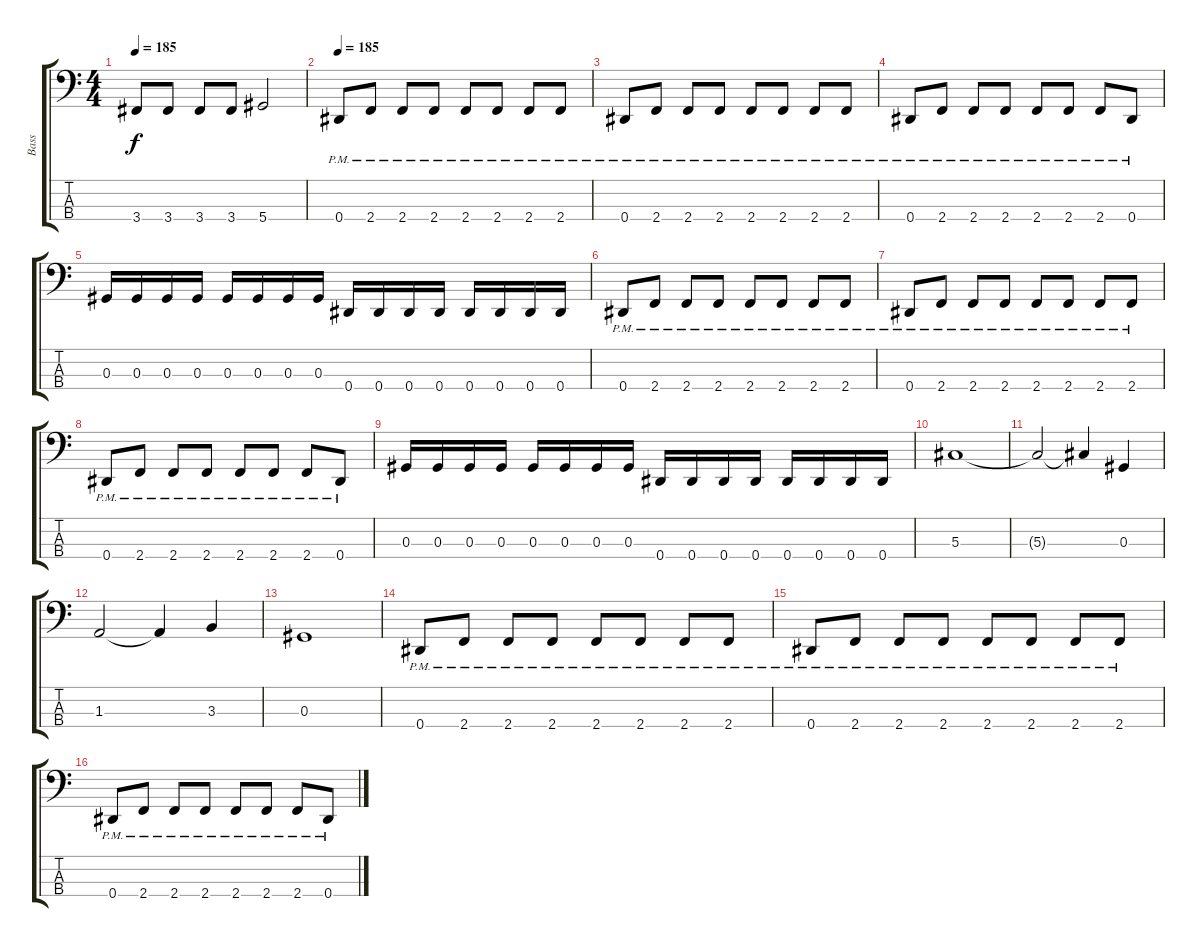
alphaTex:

\track ("Bass" "Bass") {instrument electricbasspick}
\staff {score tabs}
\tuning (Gb2 Db2 Ab1 Eb1) {hide}
\ts (4 4)
\tempo 185
\clef f4
\ks c
3.4.8{dy f} 3.4.8 3.4.8 3.4.8 5.4.2 |
\tempo 185
0.4{pm}.8 2.4{pm}.8 2.4{pm}.8 2.4{pm}.8 2.4{pm}.8 2.4{pm}.8 2.4{pm}.8 2.4{pm}.8 |
0.4{pm}.8 2.4{pm}.8 2.4{pm}.8 2.4{pm}.8 2.4{pm}.8 2.4{pm}.8 2.4{pm}.8 2.4{pm}.8 |
0.4{pm}.8 2.4{pm}.8 2.4{pm}.8 2.4{pm}.8 2.4{pm}.8 2.4{pm}.8 2.4{pm}.8 0.4{pm}.8 |
0.3.16 0.3.16 0.3.16 0.3.16 0.3.16 0.3.16 0.3.16 0.3.16 0.4.16 0.4.16 0.4.16 0.4.16 0.4.16 0.4.16 0.4.16 0.4.16 |
0.4{pm}.8 2.4{pm}.8 2.4{pm}.8 2.4{pm}.8 2.4{pm}.8 2.4{pm}.8 2.4{pm}.8 2.4{pm}.8 |
0.4{pm}.8 2.4{pm}.8 2.4{pm}.8 2.4{pm}.8 2.4{pm}.8 2.4{pm}.8 2.4{pm}.8 2.4{pm}.8 |
0.4{pm}.8 2.4{pm}.8 2.4{pm}.8 2.4{pm}.8 2.4{pm}.8 2.4{pm}.8 2.4{pm}.8 0.4{pm}.8 |
0.3.16 0.3.16 0.3.16 0.3.16 0.3.16 0.3.16 0.3.16 0.3.16 0.4.16 0.4.16 0.4.16 0.4.16 0.4.16 0.4.16 0.4.16 0.4.16 |
5.3.1 |
5.3{t}.2 5.3{t}.4 0.3.4 |
1.3.2 1.3{t}.4 3.3.4 |
0.3.1 |
0.4{pm}.8 2.4{pm}.8 2.4{pm}.8 2.4{pm}.8 2.4{pm}.8 2.4{pm}.8 2.4{pm}.8 2.4{pm}.8 |
0.4{pm}.8 2.4{pm}.8 2.4{pm}.8 2.4{pm}.8 2.4{pm}.8 2.4{pm}.8 2.4{pm}.8 2.4{pm}.8 |
0.4{pm}.8 2.4{pm}.8 2.4{pm}.8 2.4{pm}.8 2.4{pm}.8 2.4{pm}.8 2.4{pm}.8 0.4{pm}.8
